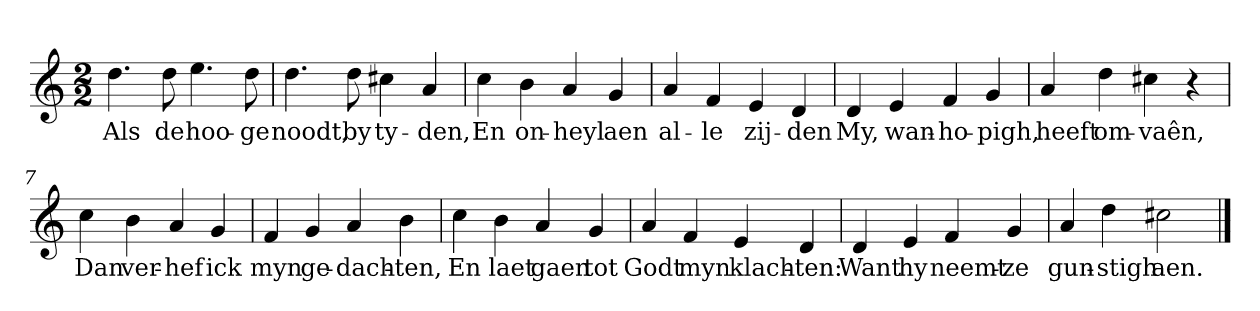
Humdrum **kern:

**kern	**text
*part1	*part1
*staff1	*staff1
*clefG2	*
*k[]	*
*D:dor	*
*M2/2	*
*MM120	*
=1	=1
4.dd	Als
8dd	de
4.ee	hoo-
8dd	-ge
=2	=2
4.dd	noodt,
8dd	by
4cc#X	ty-
4a	-den,
=3	=3
4cc	En
4b	on-
4a	-heyl
4g	aen
=4	=4
4a	al-
4f	-le
4e	zij-
4d	-den
=5	=5
4d	My,
4e	wan-
4f	-ho-
4g	-pigh,
=6	=6
4a	heeft
4dd	om-
4cc#X	-vaên,
4r	.
=7	=7
4cc	Dan
4b	ver-
4a	-hef
4g	ick
=8	=8
4f	myn
4g	ge-
4a	-dach-
4b	-ten,
=9	=9
4cc	En
4b	laet
4a	gaen
4g	tot
=10	=10
4a	Godt
4f	myn
4e	klach-
4d	-ten:
=11	=11
4d	Want
4e	hy
4f	neemt-
4g	-ze
=12	=12
4a	gun-
4dd	-stigh
2cc#X	aen.
==	==
*-	*-
